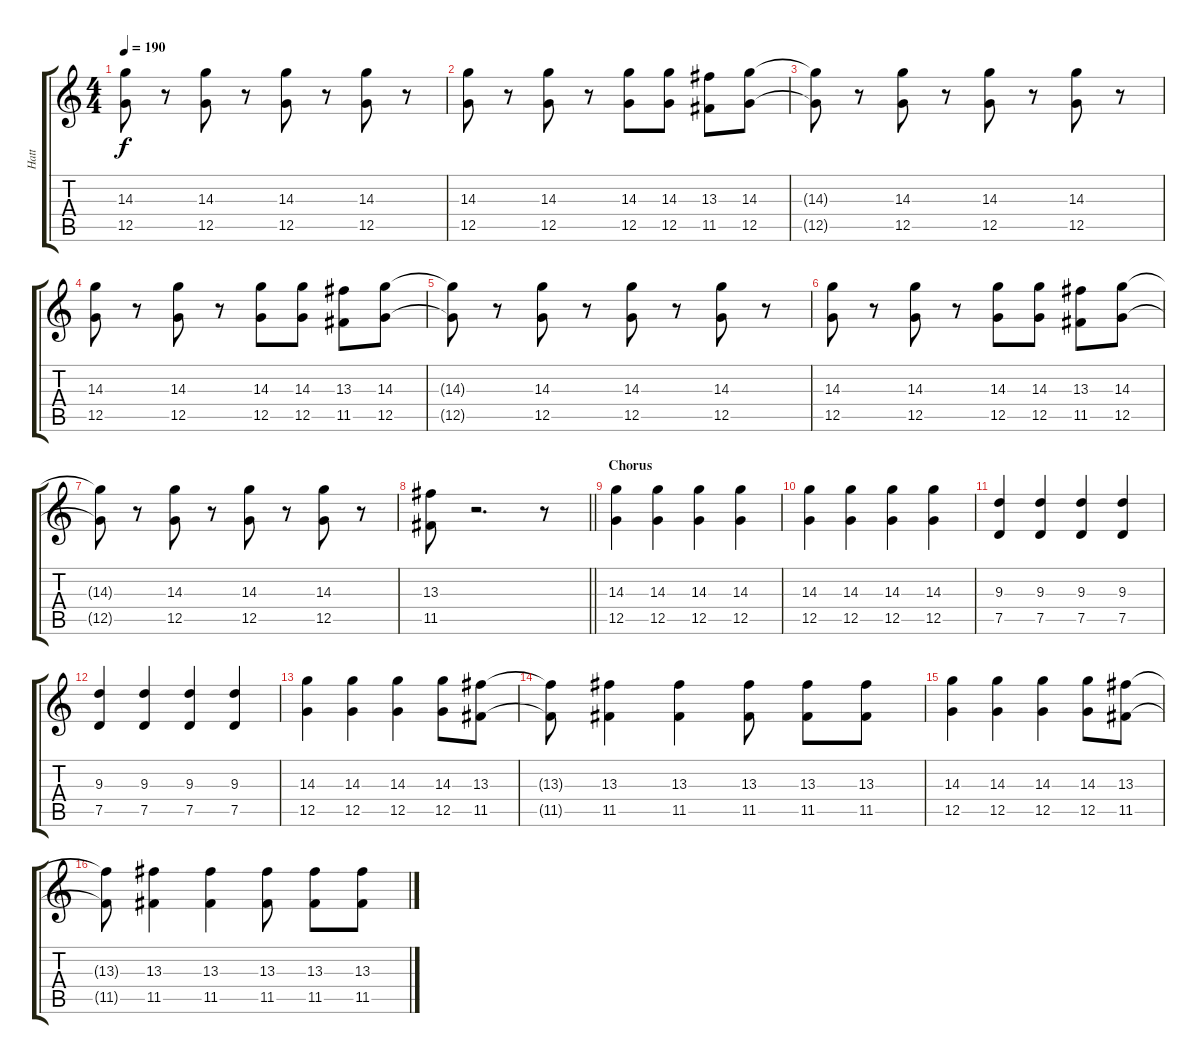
\track ("Hatt" "Hatt") {instrument distortionguitar}
\staff {score tabs}
\tuning (D4 A3 F3 C3 G2 D2) {hide}
\ts (4 4)
\tempo 190
\clef g2
\ks c
(14.3 12.5).8{dy f} r.8 (14.3 12.5).8 r.8 (14.3 12.5).8 r.8 (14.3 12.5).8 r.8 |
(14.3 12.5).8 r.8 (14.3 12.5).8 r.8 (14.3 12.5).8 (14.3 12.5).8 (13.3 11.5).8 (14.3 12.5).8 |
(14.3{t} 12.5{t}).8 r.8 (14.3 12.5).8 r.8 (14.3 12.5).8 r.8 (14.3 12.5).8 r.8 |
(14.3 12.5).8 r.8 (14.3 12.5).8 r.8 (14.3 12.5).8 (14.3 12.5).8 (13.3 11.5).8 (14.3 12.5).8 |
(14.3{t} 12.5{t}).8 r.8 (14.3 12.5).8 r.8 (14.3 12.5).8 r.8 (14.3 12.5).8 r.8 |
(14.3 12.5).8 r.8 (14.3 12.5).8 r.8 (14.3 12.5).8 (14.3 12.5).8 (13.3 11.5).8 (14.3 12.5).8 |
(14.3{t} 12.5{t}).8 r.8 (14.3 12.5).8 r.8 (14.3 12.5).8 r.8 (14.3 12.5).8 r.8 |
\barLineRight lightlight
(13.3 11.5).8 r.2{d} r.8 |
\section ("" "Chorus")
(14.3 12.5).4 (14.3 12.5).4 (14.3 12.5).4 (14.3 12.5).4 |
(14.3 12.5).4 (14.3 12.5).4 (14.3 12.5).4 (14.3 12.5).4 |
(9.3 7.5).4 (9.3 7.5).4 (9.3 7.5).4 (9.3 7.5).4 |
(9.3 7.5).4 (9.3 7.5).4 (9.3 7.5).4 (9.3 7.5).4 |
(14.3 12.5).4 (14.3 12.5).4 (14.3 12.5).4 (14.3 12.5).8 (13.3 11.5).8 |
(13.3{t} 11.5{t}).8 (13.3 11.5).4 (13.3 11.5).4 (13.3 11.5).8 (13.3 11.5).8 (13.3 11.5).8 |
(14.3 12.5).4 (14.3 12.5).4 (14.3 12.5).4 (14.3 12.5).8 (13.3 11.5).8 |
(13.3{t} 11.5{t}).8 (13.3 11.5).4 (13.3 11.5).4 (13.3 11.5).8 (13.3 11.5).8 (13.3 11.5).8
